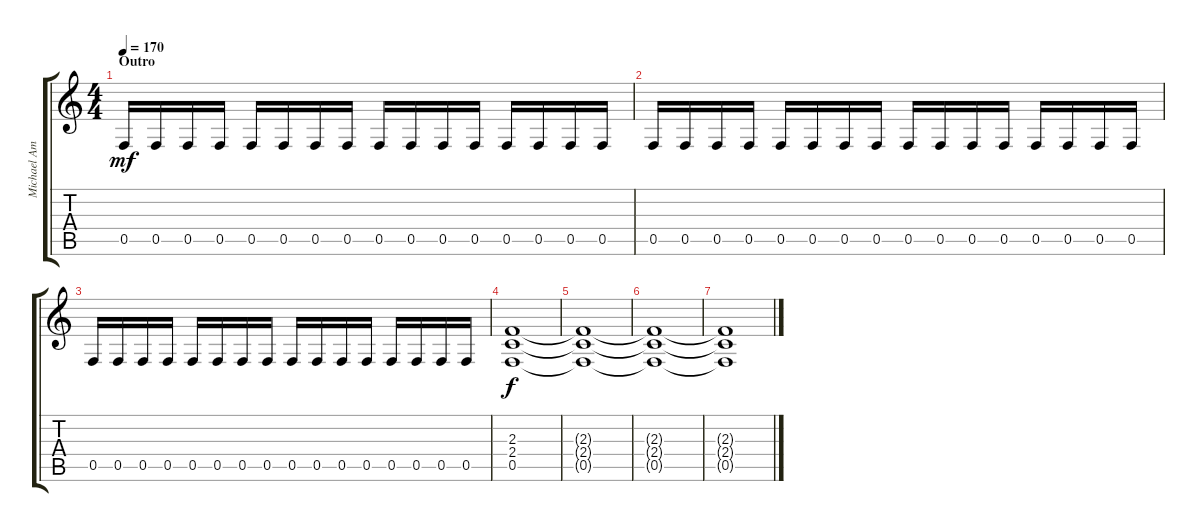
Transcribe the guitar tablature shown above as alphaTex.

\track ("Michael Amott" "Michael Am") {instrument distortionguitar}
\staff {score tabs}
\tuning (C4 G3 Eb3 Bb2 F2 C2) {hide}
\ts (4 4)
\section ("" "Outro")
\tempo 170
\clef g2
\ks c
0.5.16{dy mf} 0.5.16 0.5.16 0.5.16 0.5.16 0.5.16 0.5.16 0.5.16 0.5.16 0.5.16 0.5.16 0.5.16 0.5.16 0.5.16 0.5.16 0.5.16 |
0.5.16 0.5.16 0.5.16 0.5.16 0.5.16 0.5.16 0.5.16 0.5.16 0.5.16 0.5.16 0.5.16 0.5.16 0.5.16 0.5.16 0.5.16 0.5.16 |
0.5.16 0.5.16 0.5.16 0.5.16 0.5.16 0.5.16 0.5.16 0.5.16 0.5.16 0.5.16 0.5.16 0.5.16 0.5.16 0.5.16 0.5.16 0.5.16 |
(2.3 2.4 0.5).1{dy f volume 0} |
(2.3{t} 2.4{t} 0.5{t}).1 |
(2.3{t} 2.4{t} 0.5{t}).1 |
(2.3{t} 2.4{t} 0.5{t}).1
